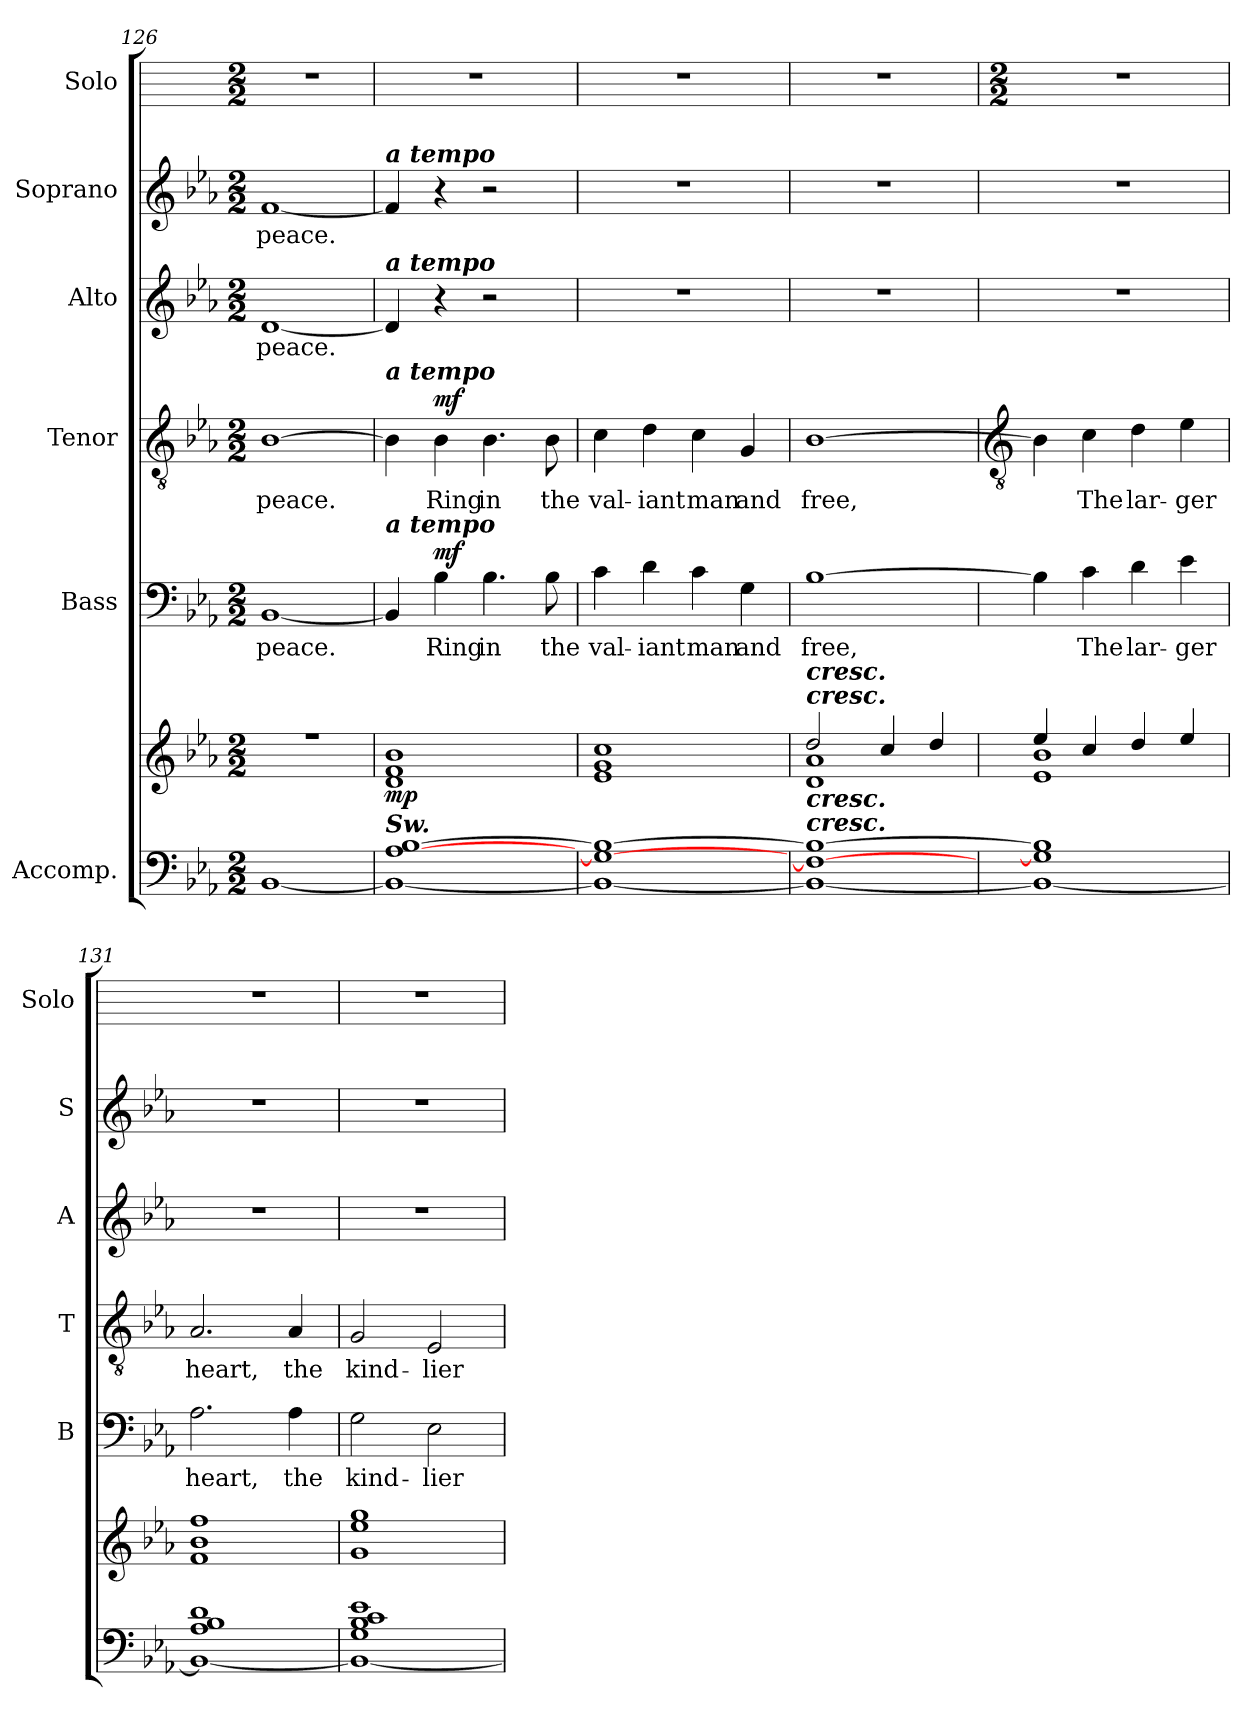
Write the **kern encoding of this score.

**kern	**kern	**dynam	**kern	**text	**dynam	**kern	**text	**dynam	**kern	**text	**kern	**text	**kern
*part6	*part6	*part6	*part5	*part5	*part5	*part4	*part4	*part4	*part3	*part3	*part2	*part2	*part1
*staff7	*staff6	*staff6/7	*staff5	*staff5	*staff5	*staff4	*staff4	*staff4	*staff3	*staff3	*staff2	*staff2	*staff1
*I"Accomp.	*	*	*I"Bass	*	*	*I"Tenor	*	*	*I"Alto	*	*I"Soprano	*	*I"Solo
*	*	*	*I'B	*	*	*I'T	*	*	*I'A	*	*I'S	*	*I'Solo
*clefF4	*clefG2	*	*clefF4	*	*	*clefGv2	*	*	*clefG2	*	*clefG2	*	*
*k[b-e-a-]	*k[b-e-a-]	*	*k[b-e-a-]	*	*	*k[b-e-a-]	*	*	*k[b-e-a-]	*	*k[b-e-a-]	*	*
*E-:	*E-:	*	*E-:	*	*	*E-:	*	*	*E-:	*	*E-:	*	*
*M2/2	*M2/2	*	*M2/2	*	*	*M2/2	*	*	*M2/2	*	*M2/2	*	*M2/2
=126	=126	=126	=126	=126	=126	=126	=126	=126	=126	=126	=126	=126	=126
*^	*^	*	*	*	*	*	*	*	*	*	*	*	*
!	!	!	!	!	!	!LO:LY:b	!	!	!LO:LY:b	!	!	!LO:LY:b	!	!LO:LY:b	!
1ryy	[1BB-\	1r	1ryy	.	[1BB-	peace.	.	[1B-	peace.	.	[1d	peace.	[1f	peace.	1r
=127	=127	=127	=127	=127	=127	=127	=127	=127	=127	=127	=127	=127	=127	=127	=127
!	!	!	!	!	!	!	!	!	!	!	!	!	!LO:TX:a:Bi:t=a tempo	!	!
!	!	!	!	!	!	!	!	!	!	!	!LO:TX:a:Bi:t=a tempo	!	!	!	!
!	!	!	!	!	!	!	!	!LO:TX:a:Bi:t=a tempo	!	!	!	!	!	!	!
!	!	!	!	!	!LO:TX:a:Bi:t=a tempo	!	!	!	!	!	!	!	!	!	!
!LO:TX:a:Bi:t=Sw.	!	!	!	!	!	!	!	!	!	!	!	!	!	!	!
!	!	!	!	!LO:DY:b	!	!	!	!	!	!	!	!	!	!	!
[1A-/ [1B-/	1BB-\_	1d 1f 1b-	1ryy	mp	4BB-]	.	.	4B-]	.	.	4d]	.	4f]	.	1r
!	!	!	!	!	!	!LO:LY:b	!LO:DY:b	!	!LO:LY:b	!LO:DY:b	!	!	!	!	!
.	.	.	.	.	4B-	Ring	mf	4B-	Ring	mf	4r	.	4r	.	.
!	!	!	!	!	!	!LO:LY:b	!	!	!LO:LY:b	!	!	!	!	!	!
.	.	.	.	.	4.B-	in	.	4.B-	in	.	2r	.	2r	.	.
!	!	!	!	!	!	!LO:LY:b	!	!	!LO:LY:b	!	!	!	!	!	!
.	.	.	.	.	8B-	the	.	8B-	the	.	.	.	.	.	.
=128	=128	=128	=128	=128	=128	=128	=128	=128	=128	=128	=128	=128	=128	=128	=128
!	!	!	!	!	!	!LO:LY:b	!	!	!LO:LY:b	!	!	!	!	!	!
1G/_ 1B-/_	1BB-\_	1e- 1g 1cc	1ryy	.	4c	val-	.	4c	val-	.	1r	.	1r	.	1r
!	!	!	!	!	!	!LO:LY:b	!	!	!LO:LY:b	!	!	!	!	!	!
.	.	.	.	.	4d	-iant	.	4d	-iant	.	.	.	.	.	.
!	!	!	!	!	!	!LO:LY:b	!	!	!LO:LY:b	!	!	!	!	!	!
.	.	.	.	.	4c	man	.	4c	man	.	.	.	.	.	.
!	!	!	!	!	!	!LO:LY:b	!	!	!LO:LY:b	!	!	!	!	!	!
.	.	.	.	.	4G	and	.	4G	and	.	.	.	.	.	.
=129	=129	=129	=129	=129	=129	=129	=129	=129	=129	=129	=129	=129	=129	=129	=129
!	!	!LO:TX:a:Bi:t=cresc.	!	!	!	!	!	!	!	!	!	!	!	!	!
!	!	!LO:TX:a:Bi:t=cresc.	!	!	!	!	!	!	!	!	!	!	!	!	!
!LO:TX:a:Bi:t=cresc.	!	!	!	!	!	!	!	!	!	!	!	!	!	!	!
!LO:TX:a:Bi:t=cresc.	!	!	!	!	!	!	!	!	!	!	!	!	!	!	!
!	!	!	!	!	!	!LO:LY:b	!	!	!LO:LY:b	!	!	!	!	!	!
1F/_ 1B-/_	1BB-\_	2dd/	1d\ 1a-\	.	[1B-	free,	.	[1B-	free,	.	1r	.	1r	.	1r
.	.	4cc/	.	.	.	.	.	.	.	.	.	.	.	.	.
.	.	4dd/	.	.	.	.	.	.	.	.	.	.	.	.	.
!!LO:LB:g=z
=130	=130	=130	=130	=130	=130	=130	=130	=130	=130	=130	=130	=130	=130	=130	=130
*	*	*	*	*	*	*	*	*clefGv2	*	*	*	*	*	*	*
*	*	*	*	*	*	*	*	*	*	*	*	*	*	*	*M2/2
1G/] 1B-/]	1BB-\_	4ee-/	1e-\ 1b-\	.	4B-]	.	.	4B-]	.	.	1r	.	1r	.	1r
!	!	!	!	!	!	!LO:LY:b	!	!	!LO:LY:b	!	!	!	!	!	!
.	.	4cc/	.	.	4c	The	.	4c	The	.	.	.	.	.	.
!	!	!	!	!	!	!LO:LY:b	!	!	!LO:LY:b	!	!	!	!	!	!
.	.	4dd/	.	.	4d	lar-	.	4d	lar-	.	.	.	.	.	.
!	!	!	!	!	!	!LO:LY:b	!	!	!LO:LY:b	!	!	!	!	!	!
.	.	4ee-/	.	.	4e-	-ger	.	4e-	-ger	.	.	.	.	.	.
=131	=131	=131	=131	=131	=131	=131	=131	=131	=131	=131	=131	=131	=131	=131	=131
!	!	!	!	!	!	!LO:LY:b	!	!	!LO:LY:b	!	!	!	!	!	!
1A-/ 1B-/ 1d/	1BB-\_	1ff	1f\ 1b-\	.	2.A-	heart,	.	2.A-	heart,	.	1r	.	1r	.	1r
!	!	!	!	!	!	!LO:LY:b	!	!	!LO:LY:b	!	!	!	!	!	!
.	.	.	.	.	4A-	the	.	4A-	the	.	.	.	.	.	.
=132	=132	=132	=132	=132	=132	=132	=132	=132	=132	=132	=132	=132	=132	=132	=132
!	!	!	!	!	!	!LO:LY:b	!	!	!LO:LY:b	!	!	!	!	!	!
1G/ 1B-/ 1c/ 1e-/	1BB-\_	1ee- 1gg	1g\	.	2G	kind-	.	2G	kind-	.	1r	.	1r	.	1r
!	!	!	!	!	!	!LO:LY:b	!	!	!LO:LY:b	!	!	!	!	!	!
.	.	.	.	.	2E-	-lier	.	2E-	-lier	.	.	.	.	.	.
*v	*v	*	*	*	*	*	*	*	*	*	*	*	*	*	*
*	*v	*v	*	*	*	*	*	*	*	*	*	*	*	*
=	=	=	=	=	=	=	=	=	=	=	=	=	=
*-	*-	*-	*-	*-	*-	*-	*-	*-	*-	*-	*-	*-	*-
